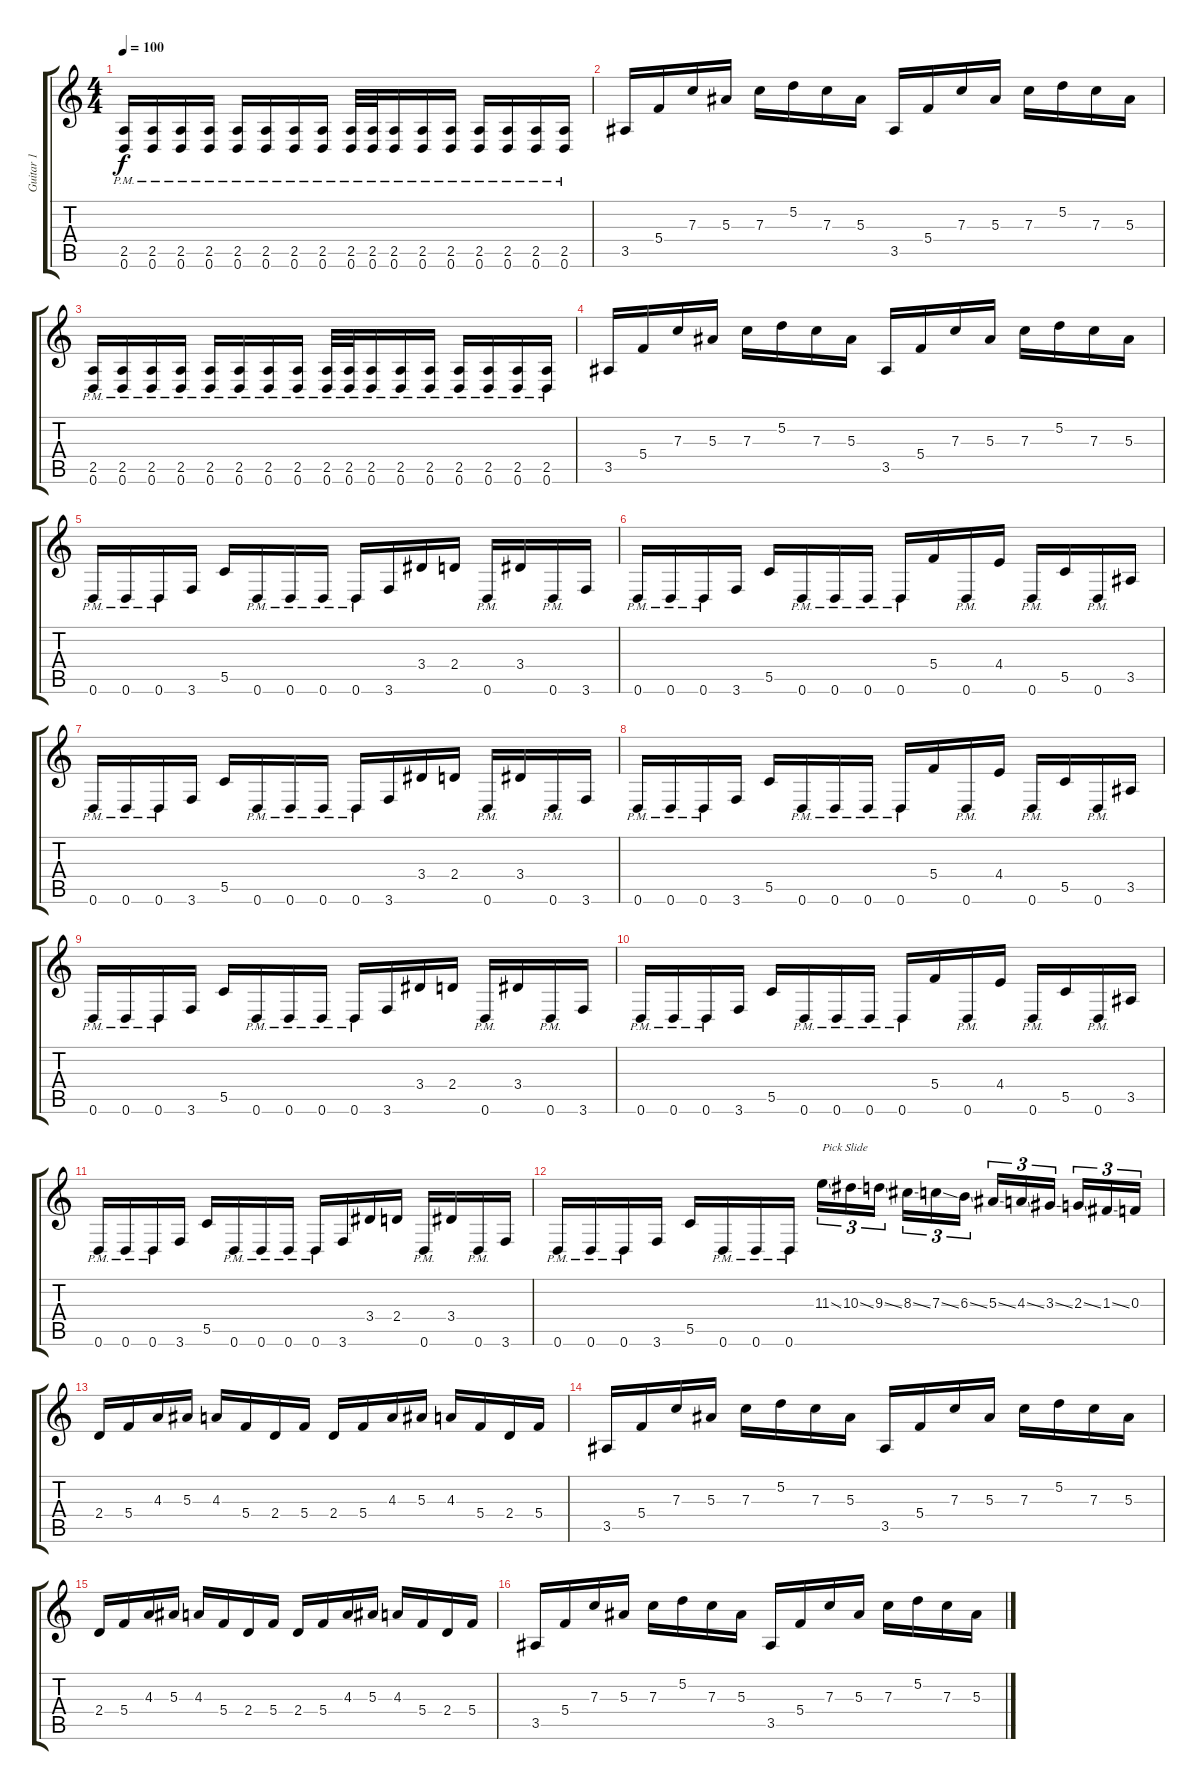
\track ("Guitar 1" "Guitar 1") {instrument distortionguitar}
\staff {score tabs}
\tuning (D4 A3 F3 C3 G2 D2) {hide}
\ts (4 4)
\tempo 100
\clef g2
\ks c
(2.5{pm} 0.6{pm}).16{dy f} (2.5{pm} 0.6{pm}).16 (2.5{pm} 0.6{pm}).16 (2.5{pm} 0.6{pm}).16 (2.5{pm} 0.6{pm}).16 (2.5{pm} 0.6{pm}).16 (2.5{pm} 0.6{pm}).16 (2.5{pm} 0.6{pm}).16 (2.5{pm} 0.6{pm}).32 (2.5{pm} 0.6{pm}).32 (2.5{pm} 0.6{pm}).16 (2.5{pm} 0.6{pm}).16 (2.5{pm} 0.6{pm}).16 (2.5{pm} 0.6{pm}).16 (2.5{pm} 0.6{pm}).16 (2.5{pm} 0.6{pm}).16 (2.5{pm} 0.6{pm}).16 |
3.5.16 5.4.16 7.3.16 5.3.16 7.3.16 5.2.16 7.3.16 5.3.16 3.5.16 5.4.16 7.3.16 5.3.16 7.3.16 5.2.16 7.3.16 5.3.16 |
(2.5{pm} 0.6{pm}).16 (2.5{pm} 0.6{pm}).16 (2.5{pm} 0.6{pm}).16 (2.5{pm} 0.6{pm}).16 (2.5{pm} 0.6{pm}).16 (2.5{pm} 0.6{pm}).16 (2.5{pm} 0.6{pm}).16 (2.5{pm} 0.6{pm}).16 (2.5{pm} 0.6{pm}).32 (2.5{pm} 0.6{pm}).32 (2.5{pm} 0.6{pm}).16 (2.5{pm} 0.6{pm}).16 (2.5{pm} 0.6{pm}).16 (2.5{pm} 0.6{pm}).16 (2.5{pm} 0.6{pm}).16 (2.5{pm} 0.6{pm}).16 (2.5{pm} 0.6{pm}).16 |
3.5.16 5.4.16 7.3.16 5.3.16 7.3.16 5.2.16 7.3.16 5.3.16 3.5.16 5.4.16 7.3.16 5.3.16 7.3.16 5.2.16 7.3.16 5.3.16 |
0.6{pm}.16 0.6{pm}.16 0.6{pm}.16 3.6.16 5.5.16 0.6{pm}.16 0.6{pm}.16 0.6{pm}.16 0.6{pm}.16 3.6.16 3.4.16 2.4.16 0.6{pm}.16 3.4.16 0.6{pm}.16 3.6.16 |
0.6{pm}.16 0.6{pm}.16 0.6{pm}.16 3.6.16 5.5.16 0.6{pm}.16 0.6{pm}.16 0.6{pm}.16 0.6{pm}.16 5.4.16 0.6{pm}.16 4.4.16 0.6{pm}.16 5.5.16 0.6{pm}.16 3.5.16 |
0.6{pm}.16 0.6{pm}.16 0.6{pm}.16 3.6.16 5.5.16 0.6{pm}.16 0.6{pm}.16 0.6{pm}.16 0.6{pm}.16 3.6.16 3.4.16 2.4.16 0.6{pm}.16 3.4.16 0.6{pm}.16 3.6.16 |
0.6{pm}.16 0.6{pm}.16 0.6{pm}.16 3.6.16 5.5.16 0.6{pm}.16 0.6{pm}.16 0.6{pm}.16 0.6{pm}.16 5.4.16 0.6{pm}.16 4.4.16 0.6{pm}.16 5.5.16 0.6{pm}.16 3.5.16 |
0.6{pm}.16 0.6{pm}.16 0.6{pm}.16 3.6.16 5.5.16 0.6{pm}.16 0.6{pm}.16 0.6{pm}.16 0.6{pm}.16 3.6.16 3.4.16 2.4.16 0.6{pm}.16 3.4.16 0.6{pm}.16 3.6.16 |
0.6{pm}.16 0.6{pm}.16 0.6{pm}.16 3.6.16 5.5.16 0.6{pm}.16 0.6{pm}.16 0.6{pm}.16 0.6{pm}.16 5.4.16 0.6{pm}.16 4.4.16 0.6{pm}.16 5.5.16 0.6{pm}.16 3.5.16 |
0.6{pm}.16 0.6{pm}.16 0.6{pm}.16 3.6.16 5.5.16 0.6{pm}.16 0.6{pm}.16 0.6{pm}.16 0.6{pm}.16 3.6.16 3.4.16 2.4.16 0.6{pm}.16 3.4.16 0.6{pm}.16 3.6.16 |
0.6{pm}.16 0.6{pm}.16 0.6{pm}.16 3.6.16 5.5.16 0.6{pm}.16 0.6{pm}.16 0.6{pm}.16 11.3{ss}.16{tu (3 2) txt "Pick Slide" instrument guitarharmonics} 10.3{ss}.16{tu (3 2)} 9.3{ss}.16{tu (3 2)} 8.3{ss}.16{tu (3 2)} 7.3{ss}.16{tu (3 2)} 6.3{ss}.16{tu (3 2)} 5.3{ss}.16{tu (3 2)} 4.3{ss}.16{tu (3 2)} 3.3{ss}.16{tu (3 2)} 2.3{ss}.16{tu (3 2)} 1.3{ss}.16{tu (3 2)} 0.3.16{tu (3 2)} |
2.4.16{instrument distortionguitar} 5.4.16 4.3.16 5.3.16 4.3.16 5.4.16 2.4.16 5.4.16 2.4.16 5.4.16 4.3.16 5.3.16 4.3.16 5.4.16 2.4.16 5.4.16 |
3.5.16 5.4.16 7.3.16 5.3.16 7.3.16 5.2.16 7.3.16 5.3.16 3.5.16 5.4.16 7.3.16 5.3.16 7.3.16 5.2.16 7.3.16 5.3.16 |
2.4.16 5.4.16 4.3.16 5.3.16 4.3.16 5.4.16 2.4.16 5.4.16 2.4.16 5.4.16 4.3.16 5.3.16 4.3.16 5.4.16 2.4.16 5.4.16 |
3.5.16 5.4.16 7.3.16 5.3.16 7.3.16 5.2.16 7.3.16 5.3.16 3.5.16 5.4.16 7.3.16 5.3.16 7.3.16 5.2.16 7.3.16 5.3.16
